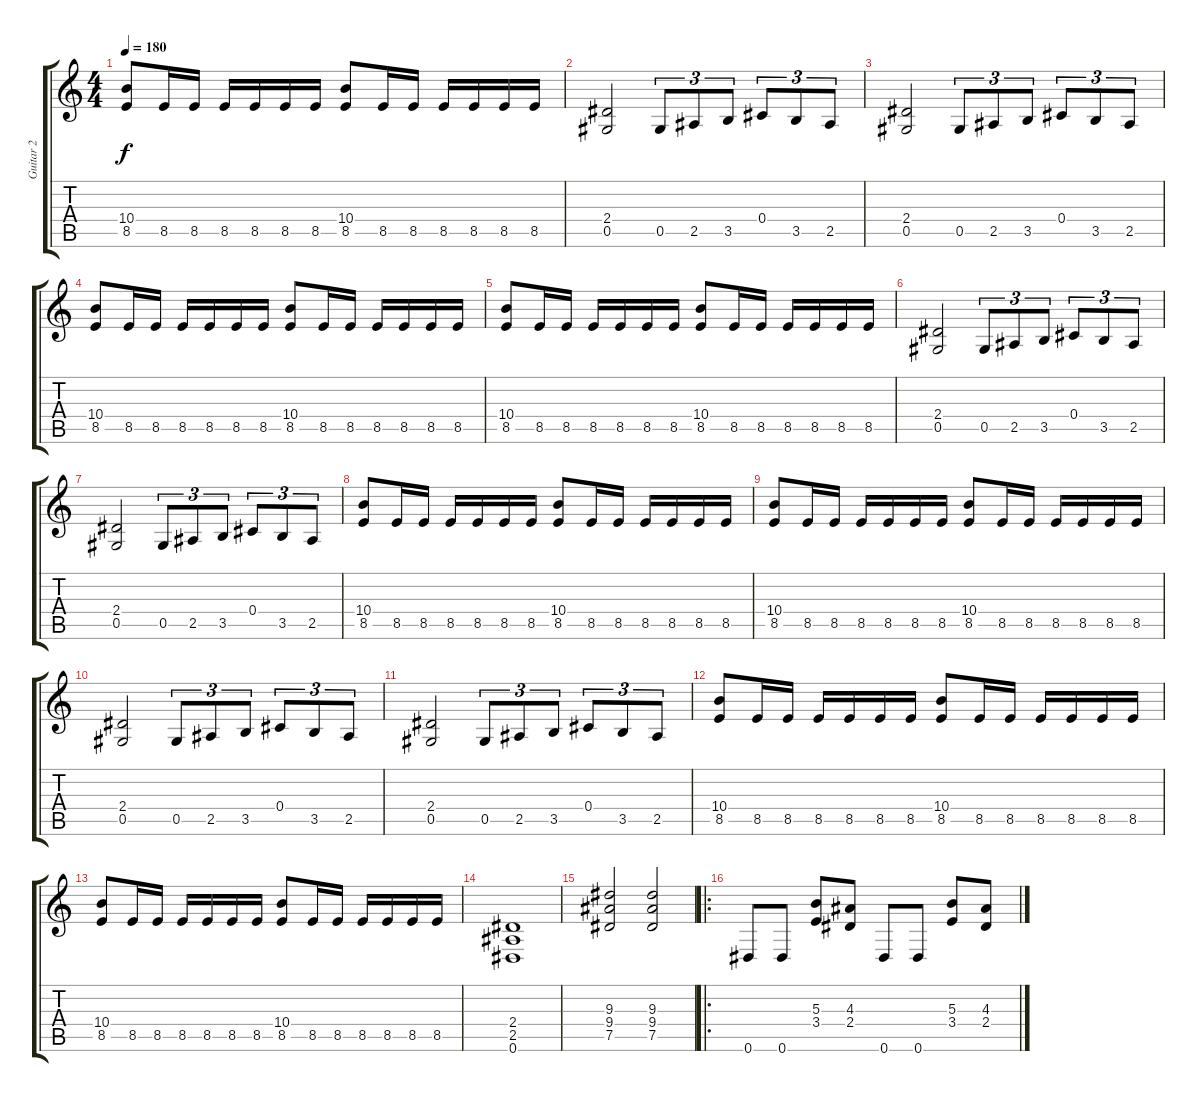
\track ("Guitar 2" "Guitar 2") {instrument distortionguitar}
\staff {score tabs}
\tuning (Eb4 Bb3 Gb3 Db3 Ab2 Eb2) {hide}
\ts (4 4)
\tempo 180
\clef g2
\ks c
(10.4 8.5).8{dy f} 8.5.16 8.5.16 8.5.16 8.5.16 8.5.16 8.5.16 (10.4 8.5).8 8.5.16 8.5.16 8.5.16 8.5.16 8.5.16 8.5.16 |
(2.4 0.5).2 0.5.8{tu (3 2)} 2.5.8{tu (3 2)} 3.5.8{tu (3 2)} 0.4.8{tu (3 2)} 3.5.8{tu (3 2)} 2.5.8{tu (3 2)} |
(2.4 0.5).2 0.5.8{tu (3 2)} 2.5.8{tu (3 2)} 3.5.8{tu (3 2)} 0.4.8{tu (3 2)} 3.5.8{tu (3 2)} 2.5.8{tu (3 2)} |
(10.4 8.5).8 8.5.16 8.5.16 8.5.16 8.5.16 8.5.16 8.5.16 (10.4 8.5).8 8.5.16 8.5.16 8.5.16 8.5.16 8.5.16 8.5.16 |
(10.4 8.5).8 8.5.16 8.5.16 8.5.16 8.5.16 8.5.16 8.5.16 (10.4 8.5).8 8.5.16 8.5.16 8.5.16 8.5.16 8.5.16 8.5.16 |
(2.4 0.5).2 0.5.8{tu (3 2)} 2.5.8{tu (3 2)} 3.5.8{tu (3 2)} 0.4.8{tu (3 2)} 3.5.8{tu (3 2)} 2.5.8{tu (3 2)} |
(2.4 0.5).2 0.5.8{tu (3 2)} 2.5.8{tu (3 2)} 3.5.8{tu (3 2)} 0.4.8{tu (3 2)} 3.5.8{tu (3 2)} 2.5.8{tu (3 2)} |
(10.4 8.5).8 8.5.16 8.5.16 8.5.16 8.5.16 8.5.16 8.5.16 (10.4 8.5).8 8.5.16 8.5.16 8.5.16 8.5.16 8.5.16 8.5.16 |
(10.4 8.5).8 8.5.16 8.5.16 8.5.16 8.5.16 8.5.16 8.5.16 (10.4 8.5).8 8.5.16 8.5.16 8.5.16 8.5.16 8.5.16 8.5.16 |
(2.4 0.5).2 0.5.8{tu (3 2)} 2.5.8{tu (3 2)} 3.5.8{tu (3 2)} 0.4.8{tu (3 2)} 3.5.8{tu (3 2)} 2.5.8{tu (3 2)} |
(2.4 0.5).2 0.5.8{tu (3 2)} 2.5.8{tu (3 2)} 3.5.8{tu (3 2)} 0.4.8{tu (3 2)} 3.5.8{tu (3 2)} 2.5.8{tu (3 2)} |
(10.4 8.5).8 8.5.16 8.5.16 8.5.16 8.5.16 8.5.16 8.5.16 (10.4 8.5).8 8.5.16 8.5.16 8.5.16 8.5.16 8.5.16 8.5.16 |
(10.4 8.5).8 8.5.16 8.5.16 8.5.16 8.5.16 8.5.16 8.5.16 (10.4 8.5).8 8.5.16 8.5.16 8.5.16 8.5.16 8.5.16 8.5.16 |
(2.4 2.5 0.6).1 |
(9.3 9.4 7.5).2 (9.3 9.4 7.5).2 |
\ro
0.6.8 0.6.8 (5.3 3.4).8 (4.3 2.4).8 0.6.8 0.6.8 (5.3 3.4).8 (4.3 2.4).8
